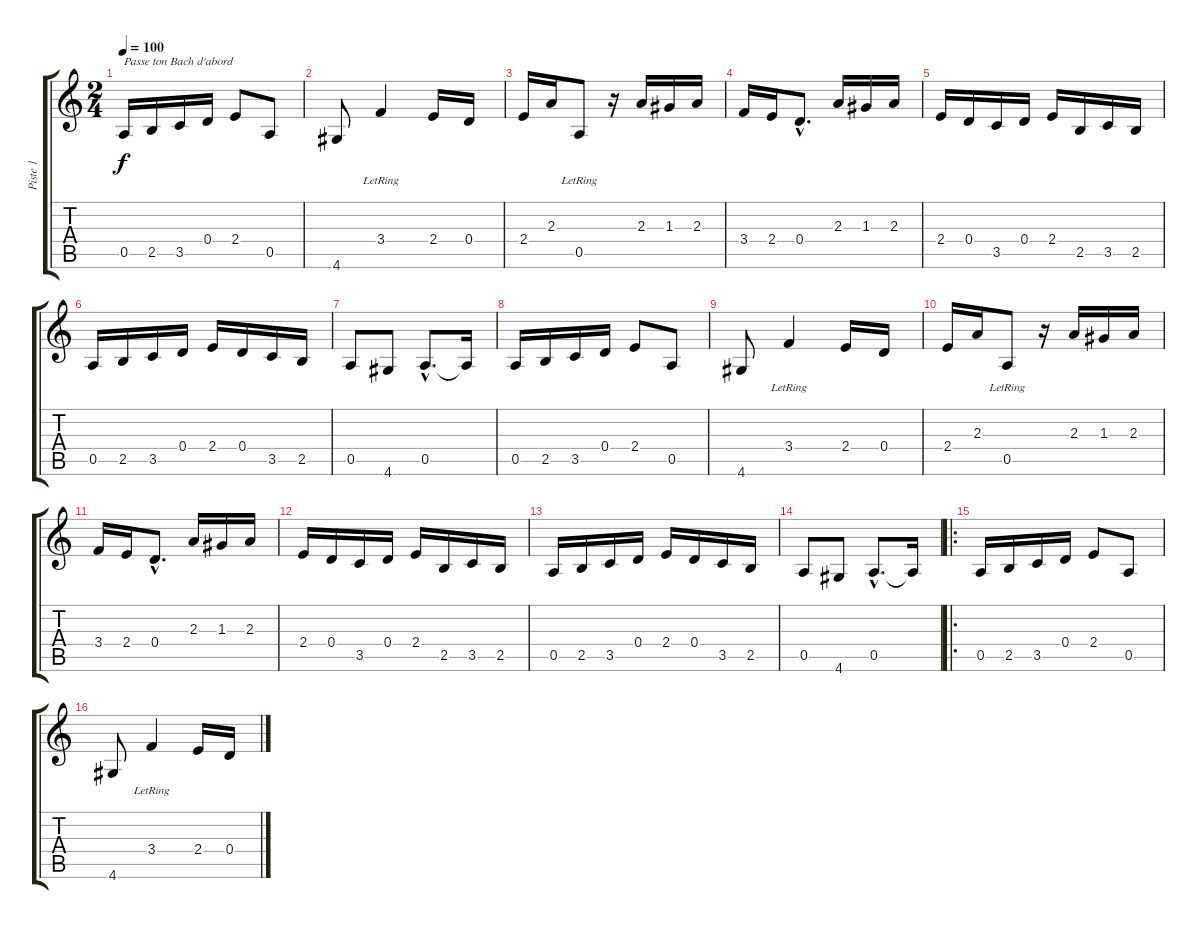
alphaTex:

\track ("Piste 1" "Piste 1") {instrument acousticguitarnylon}
\staff {score tabs}
\tuning (E4 B3 G3 D3 A2 E2) {hide}
\ts (2 4)
\tempo 100
\clef g2
\ks c
0.5.16{txt "Passe ton Bach d'abord" dy f instrument acousticguitarnylon} 2.5.16 3.5.16 0.4.16 2.4.8 0.5.8 |
4.6.8 3.4{lr}.4 2.4.16 0.4.16 |
2.4.16 2.3.16 0.5{lr}.8 r.16 2.3.16 1.3.16 2.3.16 |
3.4.16 2.4.16 0.4{hac}.8{d} 2.3.16 1.3.16 2.3.16 |
2.4.16 0.4.16 3.5.16 0.4.16 2.4.16 2.5.16 3.5.16 2.5.16 |
0.5.16 2.5.16 3.5.16 0.4.16 2.4.16 0.4.16 3.5.16 2.5.16 |
0.5.8 4.6.8 0.5{hac}.8{d} 0.5{t}.16 |
0.5.16 2.5.16 3.5.16 0.4.16 2.4.8 0.5.8 |
4.6.8 3.4{lr}.4 2.4.16 0.4.16 |
2.4.16 2.3.16 0.5{lr}.8 r.16 2.3.16 1.3.16 2.3.16 |
3.4.16 2.4.16 0.4{hac}.8{d} 2.3.16 1.3.16 2.3.16 |
2.4.16 0.4.16 3.5.16 0.4.16 2.4.16 2.5.16 3.5.16 2.5.16 |
0.5.16 2.5.16 3.5.16 0.4.16 2.4.16 0.4.16 3.5.16 2.5.16 |
0.5.8 4.6.8 0.5{hac}.8{d} 0.5{t}.16 |
\ro
0.5.16 2.5.16 3.5.16 0.4.16 2.4.8 0.5.8 |
4.6.8 3.4{lr}.4 2.4.16 0.4.16
